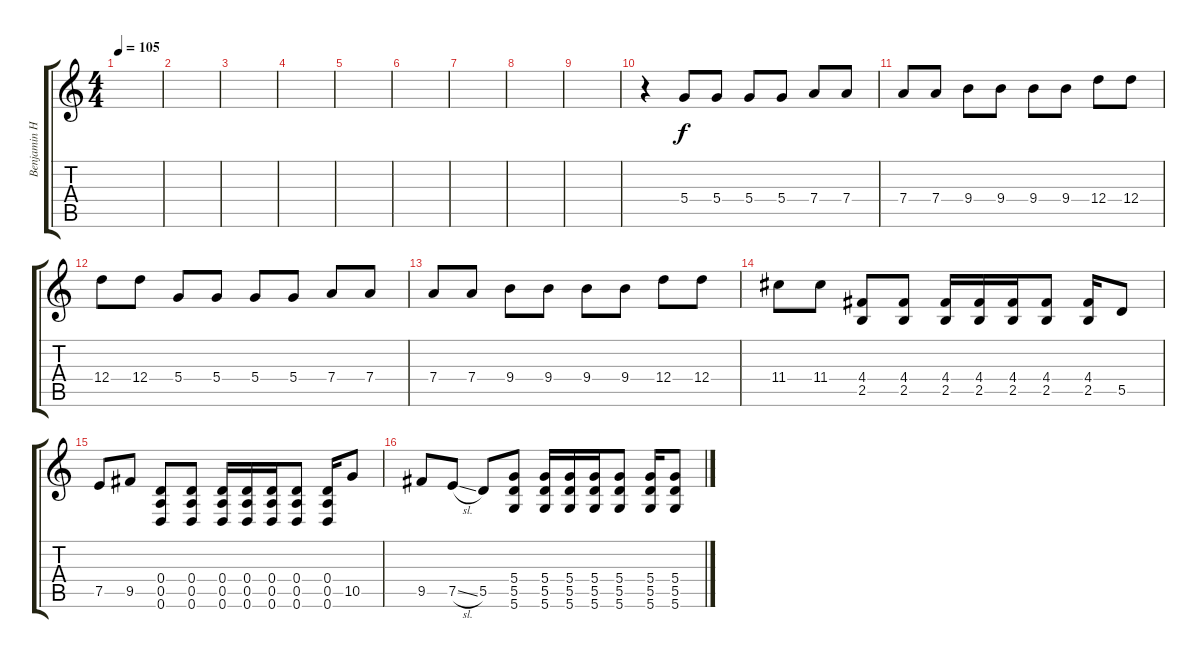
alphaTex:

\track ("Benjamin Harper" "Benjamin H") {instrument distortionguitar}
\staff {score tabs}
\tuning (E4 B3 G3 D3 A2 D2) {hide}
\ts (4 4)
\tempo 105
\clef g2
\ks c
|
|
|
|
|
|
|
|
|
r.4 5.4.8 5.4.8 5.4.8 5.4.8 7.4.8 7.4.8 |
7.4.8 7.4.8 9.4.8 9.4.8 9.4.8 9.4.8 12.4.8 12.4.8 |
12.4.8 12.4.8 5.4.8 5.4.8 5.4.8 5.4.8 7.4.8 7.4.8 |
7.4.8 7.4.8 9.4.8 9.4.8 9.4.8 9.4.8 12.4.8 12.4.8 |
11.4.8 11.4.8 (4.4 2.5).8 (4.4 2.5).8 (4.4 2.5).16 (4.4 2.5).16 (4.4 2.5).16 (4.4 2.5).8 (4.4 2.5).16 5.5.8 |
7.5.8 9.5.8 (0.4 0.5 0.6).8 (0.4 0.5 0.6).8 (0.4 0.5 0.6).16 (0.4 0.5 0.6).16 (0.4 0.5 0.6).16 (0.4 0.5 0.6).8 (0.4 0.5 0.6).16 10.5.8 |
9.5.8 7.5{sl}.8 5.5.8 (5.4 5.5 5.6).8 (5.4 5.5 5.6).16 (5.4 5.5 5.6).16 (5.4 5.5 5.6).16 (5.4 5.5 5.6).8 (5.4 5.5 5.6).16 (5.4 5.5 5.6).8
